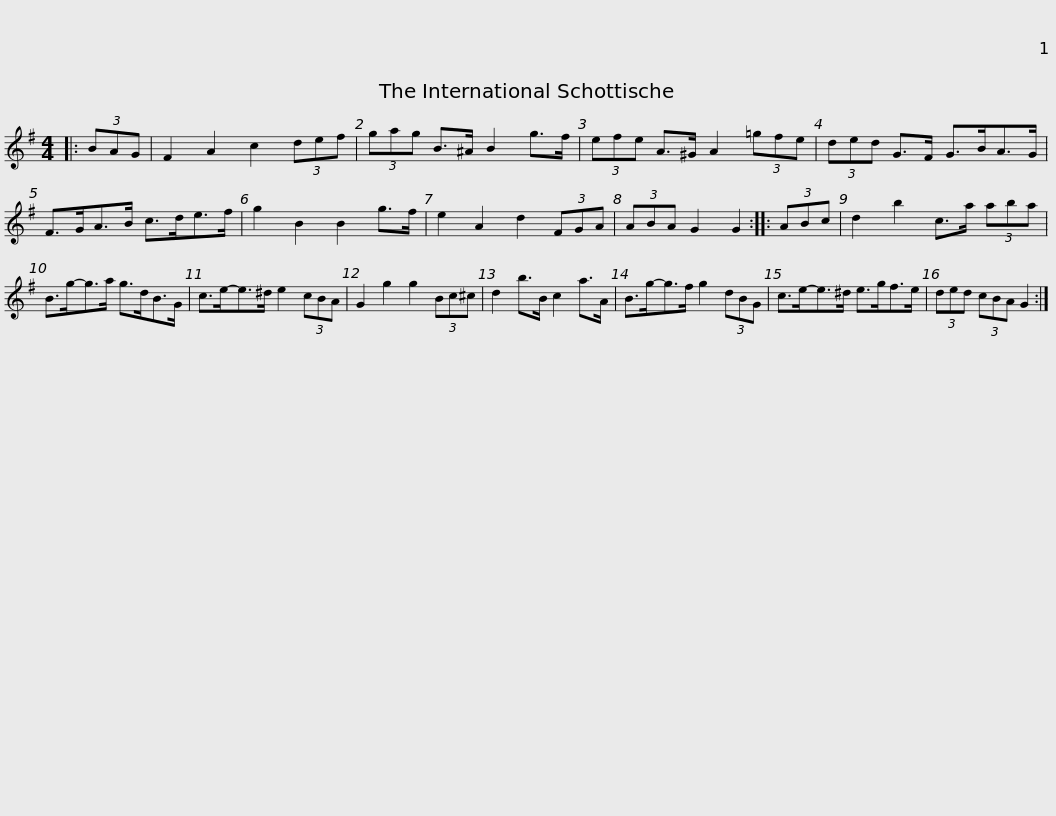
X:1
L:1/8
M:4/4
I:linebreak $
K:G
V:1 treble
V:1
|: (3BAG | F2 A2 c2 (3def | (3gag B>^A B2 g>f | (3efe A>^G A2 (3=gfe | (3ded G>F G>BA>G |$ %5
 F>GA>B c>de>f | g2 B2 B2 g>f | e2 A2 d2 (3FGA | (3ABA G2 G2 :: (3ABc | %10
 d2 b2 c>a (3aba |$ B>g-g>a g>dB>G | c>e-e>^d e2 (3cBA | G2 g2 g2 (3Bc^c | d2 b>B c2 a>A | %15
 B>g-g>f g2 (3dBG |$ c>e-e>^d e>gf>e | (3ded (3cBA G2 :| %18
